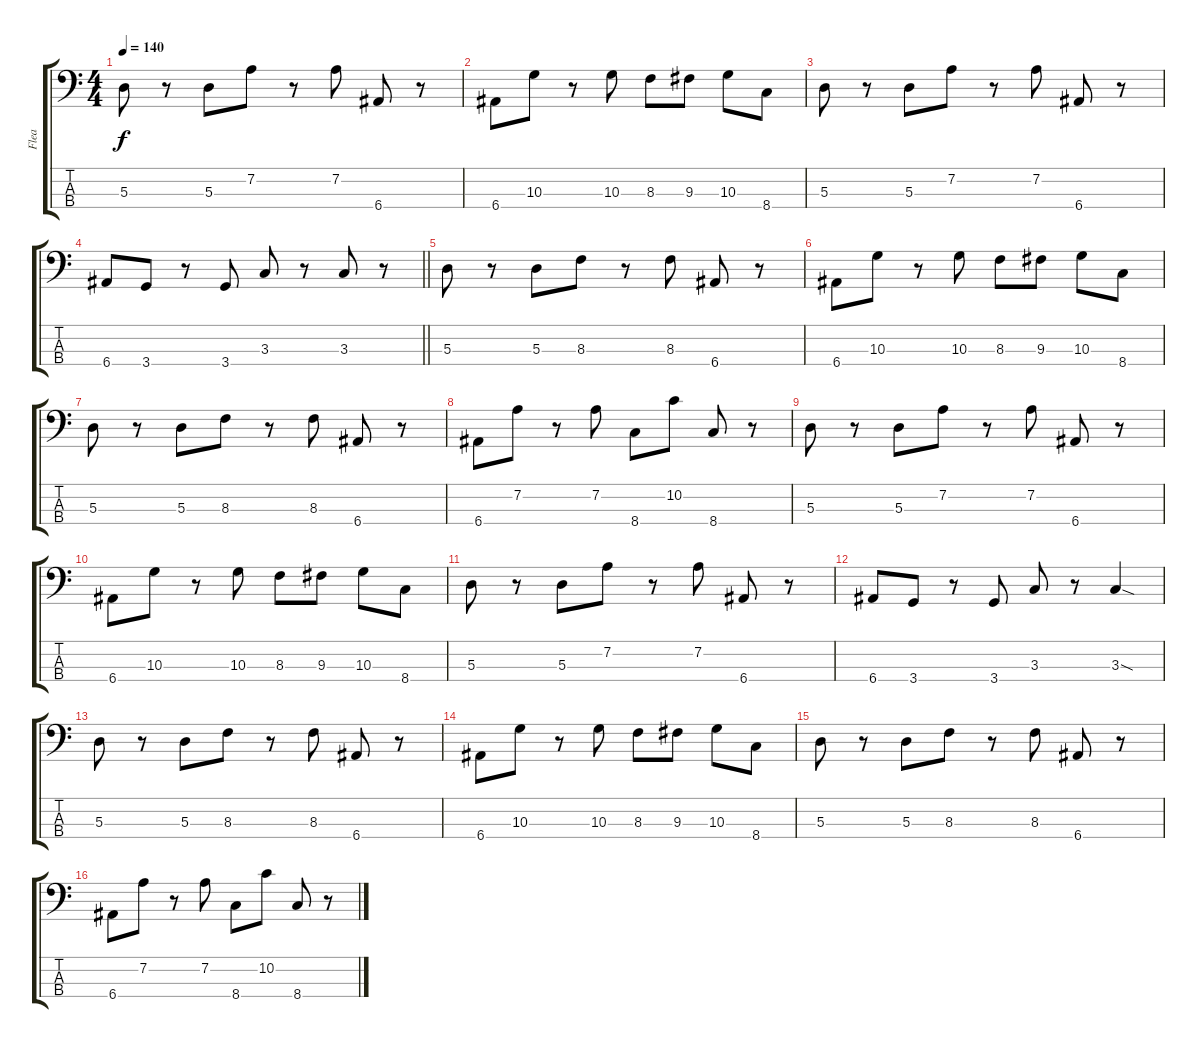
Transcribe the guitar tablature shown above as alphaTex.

\track ("Flea" "Flea") {instrument electricbassfinger}
\staff {score tabs}
\tuning (G2 D2 A1 E1) {hide}
\ts (4 4)
\tempo 140
\clef f4
\ks c
5.3.8{dy f} r.8 5.3.8 7.2.8 r.8 7.2.8 6.4.8 r.8 |
6.4.8 10.3.8 r.8 10.3.8 8.3.8 9.3.8 10.3.8 8.4.8 |
5.3.8 r.8 5.3.8 7.2.8 r.8 7.2.8 6.4.8 r.8 |
\barLineRight lightlight
6.4.8 3.4.8 r.8 3.4.8 3.3.8 r.8 3.3.8 r.8 |
5.3.8 r.8 5.3.8 8.3.8 r.8 8.3.8 6.4.8 r.8 |
6.4.8 10.3.8 r.8 10.3.8 8.3.8 9.3.8 10.3.8 8.4.8 |
5.3.8 r.8 5.3.8 8.3.8 r.8 8.3.8 6.4.8 r.8 |
6.4.8 7.2.8 r.8 7.2.8 8.4.8 10.2.8 8.4.8 r.8 |
5.3.8 r.8 5.3.8 7.2.8 r.8 7.2.8 6.4.8 r.8 |
6.4.8 10.3.8 r.8 10.3.8 8.3.8 9.3.8 10.3.8 8.4.8 |
5.3.8 r.8 5.3.8 7.2.8 r.8 7.2.8 6.4.8 r.8 |
6.4.8 3.4.8 r.8 3.4.8 3.3.8 r.8 3.3{sod}.4 |
5.3.8 r.8 5.3.8 8.3.8 r.8 8.3.8 6.4.8 r.8 |
6.4.8 10.3.8 r.8 10.3.8 8.3.8 9.3.8 10.3.8 8.4.8 |
5.3.8 r.8 5.3.8 8.3.8 r.8 8.3.8 6.4.8 r.8 |
6.4.8 7.2.8 r.8 7.2.8 8.4.8 10.2.8 8.4.8 r.8
